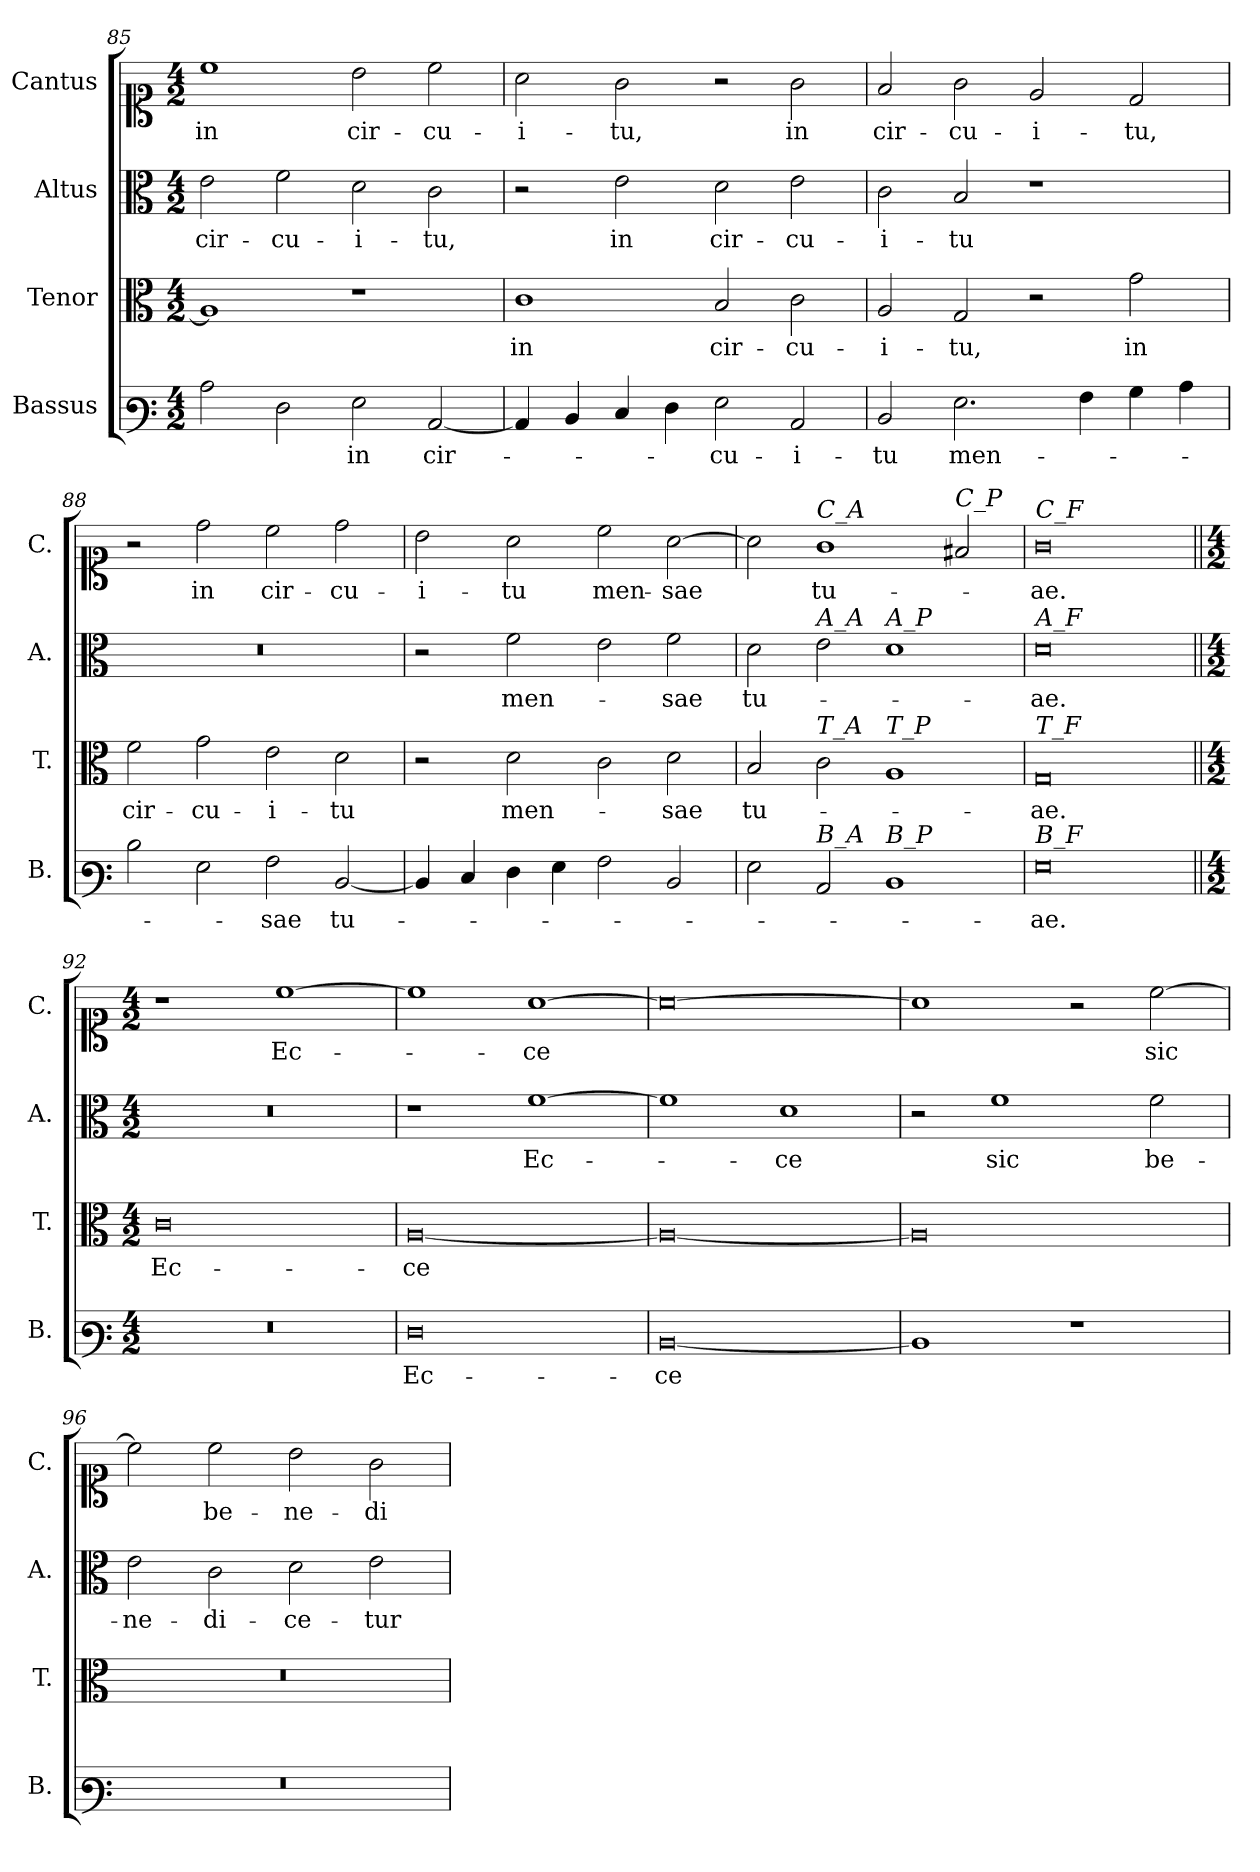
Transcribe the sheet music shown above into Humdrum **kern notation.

**kern	**text	**kern	**text	**kern	**text	**kern	**text
*part4	*part4	*part3	*part3	*part2	*part2	*part1	*part1
*staff4	*staff4	*staff3	*staff3	*staff2	*staff2	*staff1	*staff1
*I"Bassus	*	*I"Tenor	*	*I"Altus	*	*I"Cantus	*
*I'B.	*	*I'T.	*	*I'A.	*	*I'C.	*
*clefF3	*	*clefC3	*	*clefC3	*	*clefC1	*
*k[]	*	*k[]	*	*k[]	*	*k[]	*
*M4/2	*	*M4/2	*	*M4/2	*	*M4/2	*
=85	=85	=85	=85	=85	=85	=85	=85
!	!	!	!	!	!LO:LY:b	!	!LO:LY:b
2c\	.	1A]	.	2e\	cir-	1cc	in
!	!	!	!	!	!LO:LY:b	!	!
2F\	.	.	.	2f\	-cu-	.	.
!	!LO:LY:b	!	!	!	!LO:LY:b	!	!LO:LY:b
2G\	in	1r	.	2d\	-i-	2b\	cir-
!	!LO:LY:b	!	!	!	!LO:LY:b	!	!LO:LY:b
[2C/	cir-	.	.	2c\	-tu,	2cc\	-cu-
=86	=86	=86	=86	=86	=86	=86	=86
!	!	!	!LO:LY:b	!	!	!	!LO:LY:b
4C/]	.	1c	in	2r	.	2a\	-i-
4D/	.	.	.	.	.	.	.
!	!	!	!	!	!LO:LY:b	!	!LO:LY:b
4E/	.	.	.	2e\	in	2g\	-tu,
4F\	.	.	.	.	.	.	.
!	!LO:LY:b	!	!LO:LY:b	!	!LO:LY:b	!	!
2G\	-cu-	2B/	cir-	2d\	cir-	2r	.
!	!LO:LY:b	!	!LO:LY:b	!	!LO:LY:b	!	!LO:LY:b
2C/	-i-	2c\	-cu-	2e\	-cu-	2g\	in
=87	=87	=87	=87	=87	=87	=87	=87
!	!LO:LY:b	!	!LO:LY:b	!	!LO:LY:b	!	!LO:LY:b
2D/	-tu	2A/	-i-	2c\	-i-	2f/	cir-
!	!LO:LY:b	!	!LO:LY:b	!	!LO:LY:b	!	!LO:LY:b
2.G\	men-	2G/	-tu,	2B/	-tu	2g\	-cu-
!	!	!	!	!	!	!	!LO:LY:b
.	.	2r	.	1r	.	2e/	-i-
4A\	.	.	.	.	.	.	.
!	!	!	!LO:LY:b	!	!	!	!LO:LY:b
4B\	.	2g\	in	.	.	2d/	-tu,
4c\	.	.	.	.	.	.	.
=88	=88	=88	=88	=88	=88	=88	=88
!	!	!	!LO:LY:b	!	!	!	!
2d\	.	2f\	cir-	0r	.	2r	.
!	!	!	!LO:LY:b	!	!	!	!LO:LY:b
2G\	.	2g\	-cu-	.	.	2dd\	in
!	!LO:LY:b	!	!LO:LY:b	!	!	!	!LO:LY:b
2A\	-sae	2e\	-i-	.	.	2cc\	cir-
!	!LO:LY:b	!	!LO:LY:b	!	!	!	!LO:LY:b
[2D/	tu-	2d\	-tu	.	.	2dd\	-cu-
!!LO:PB:g=z
=89	=89	=89	=89	=89	=89	=89	=89
!	!	!	!	!	!	!	!LO:LY:b
4D/]	.	2r	.	2r	.	2b\	-i-
4E/	.	.	.	.	.	.	.
!	!	!	!LO:LY:b	!	!LO:LY:b	!	!LO:LY:b
4F\	.	2d\	men-	2f\	men-	2a\	-tu
4G\	.	.	.	.	.	.	.
!	!	!	!	!	!	!	!LO:LY:b
2A\	.	2c\	.	2e\	.	2cc\	men-
!	!	!	!LO:LY:b	!	!LO:LY:b	!	!LO:LY:b
2D/	.	2d\	sae	2f\	sae	[2a\	-sae
=90	=90	=90	=90	=90	=90	=90	=90
!	!	!	!LO:LY:b	!	!LO:LY:b	!	!
2G\	.	2B/	tu-	2d\	tu-	2a\]	.
!	!	!	!	!	!	!LO:TX:a:i:t=C_A	!
!	!	!	!	!LO:TX:a:i:t=A_A	!	!	!
!	!	!LO:TX:a:i:t=T_A	!	!	!	!	!
!LO:TX:a:i:t=B_A	!	!	!	!	!	!	!
!	!	!	!	!	!	!	!LO:LY:b
2C/	.	2c\	.	2e\	.	1g	tu-
!	!	!	!	!LO:TX:a:i:t=A_P	!	!	!
!	!	!LO:TX:a:i:t=T_P	!	!	!	!	!
!LO:TX:a:i:t=B_P	!	!	!	!	!	!	!
1D	.	1A	.	1d	.	.	.
!	!	!	!	!	!	!LO:TX:a:i:t=C_P	!
.	.	.	.	.	.	2f#X/	.
=91	=91	=91	=91	=91	=91	=91	=91
!	!	!	!	!	!	!LO:TX:a:i:t=C_F	!
!	!	!	!	!LO:TX:a:i:t=A_F	!	!	!
!	!	!LO:TX:a:i:t=T_F	!	!	!	!	!
!LO:TX:a:i:t=B_F	!	!	!	!	!	!	!
!	!LO:LY:b	!	!LO:LY:b	!	!LO:LY:b	!	!LO:LY:b
0G	-ae.	0G	-ae.	0d	-ae.	0g	-ae.
=92||	=92||	=92||	=92||	=92||	=92||	=92||	=92||
*M4/2	*	*M4/2	*	*M4/2	*	*M4/2	*
!	!	!	!LO:LY:b	!	!	!	!
0r	.	0c	Ec-	0r	.	1r	.
!	!	!	!	!	!	!	!LO:LY:b
.	.	.	.	.	.	[1cc	Ec-
=93	=93	=93	=93	=93	=93	=93	=93
!	!LO:LY:b	!	!LO:LY:b	!	!	!	!
0F	Ec-	[0A	-ce	1r	.	1cc]	.
!	!	!	!	!	!LO:LY:b	!	!LO:LY:b
.	.	.	.	[1f	Ec-	[1a	-ce
=94	=94	=94	=94	=94	=94	=94	=94
!	!LO:LY:b	!	!	!	!	!	!
[0D	-ce	0A_	.	1f]	.	0a_	.
!	!	!	!	!	!LO:LY:b	!	!
.	.	.	.	1d	-ce	.	.
=95	=95	=95	=95	=95	=95	=95	=95
1D]	.	0A]	.	2r	.	1a]	.
!	!	!	!	!	!LO:LY:b	!	!
.	.	.	.	1f	sic	.	.
1r	.	.	.	.	.	2r	.
!	!	!	!	!	!LO:LY:b	!	!LO:LY:b
.	.	.	.	2f\	be-	[2cc\	sic
!!LO:LB:g=z
=96	=96	=96	=96	=96	=96	=96	=96
!	!	!	!	!	!LO:LY:b	!	!
0r	.	0r	.	2e\	-ne-	2cc\]	.
!	!	!	!	!	!LO:LY:b	!	!LO:LY:b
.	.	.	.	2c\	-di-	2cc\	be-
!	!	!	!	!	!LO:LY:b	!	!LO:LY:b
.	.	.	.	2d\	-ce-	2b\	-ne-
!	!	!	!	!	!LO:LY:b	!	!LO:LY:b
.	.	.	.	2e\	-tur	2g\	-di-
=	=	=	=	=	=	=	=
*-	*-	*-	*-	*-	*-	*-	*-
